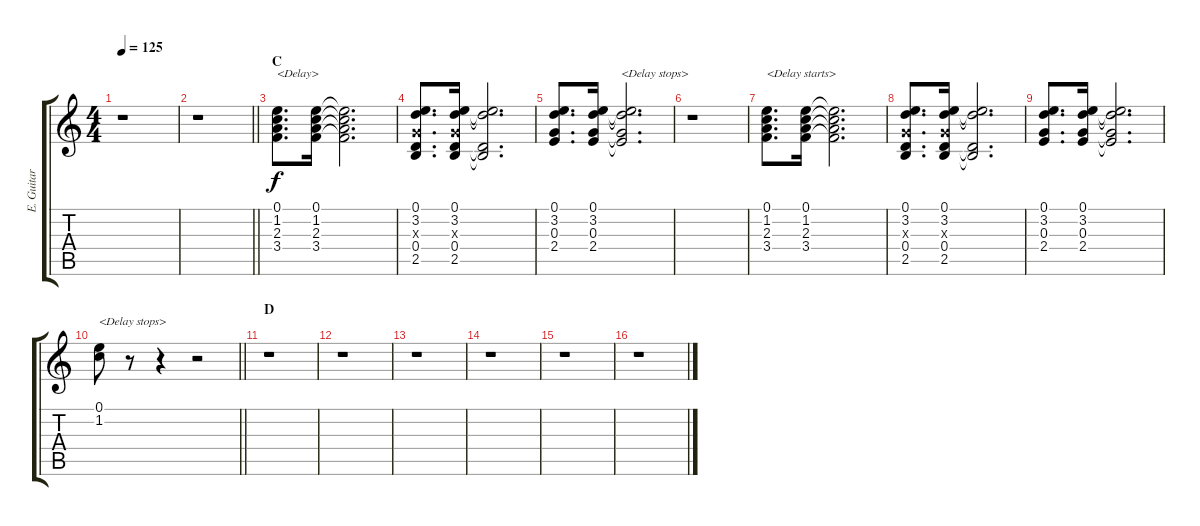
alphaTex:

\track ("E. Guitar III" "E. Guitar ") {instrument electricguitarclean}
\staff {score tabs}
\tuning (E4 B3 G3 D3 A2 D2) {hide}
\ts (4 4)
\tempo 125
\clef g2
\ks c
r.1{dy f} |
\barLineRight lightlight
r.1 |
\section ("" "C")
(0.1 1.2 2.3 3.4).8{d txt "<Delay>"} (0.1 1.2 2.3 3.4).16 (0.1{t} 1.2{t} 2.3{t} 3.4{t}).2{d} |
(0.1 3.2 0.3{x} 0.4 2.5).8{d} (0.1 3.2 0.3{x} 0.4 2.5).16 (0.1{t} 3.2{t} 0.4{t} 2.5{t}).2{d} |
(0.1 3.2 0.3 2.4).8{d} (0.1 3.2 0.3 2.4).16 (0.1{t} 3.2{t} 0.3{t} 2.4{t}).2{d txt "<Delay stops>"} |
r.1 |
(0.1 1.2 2.3 3.4).8{d txt "<Delay starts>"} (0.1 1.2 2.3 3.4).16 (0.1{t} 1.2{t} 2.3{t} 3.4{t}).2{d} |
(0.1 3.2 0.3{x} 0.4 2.5).8{d} (0.1 3.2 0.3{x} 0.4 2.5).16 (0.1{t} 3.2{t} 0.4{t} 2.5{t}).2{d} |
(0.1 3.2 0.3 2.4).8{d} (0.1 3.2 0.3 2.4).16 (0.1{t} 3.2{t} 0.3{t} 2.4{t}).2{d} |
\barLineRight lightlight
(0.1 1.2).8{txt "<Delay stops>"} r.8 r.4 r.2 |
\section ("" "D")
r.1 |
r.1 |
r.1 |
r.1 |
r.1 |
r.1
